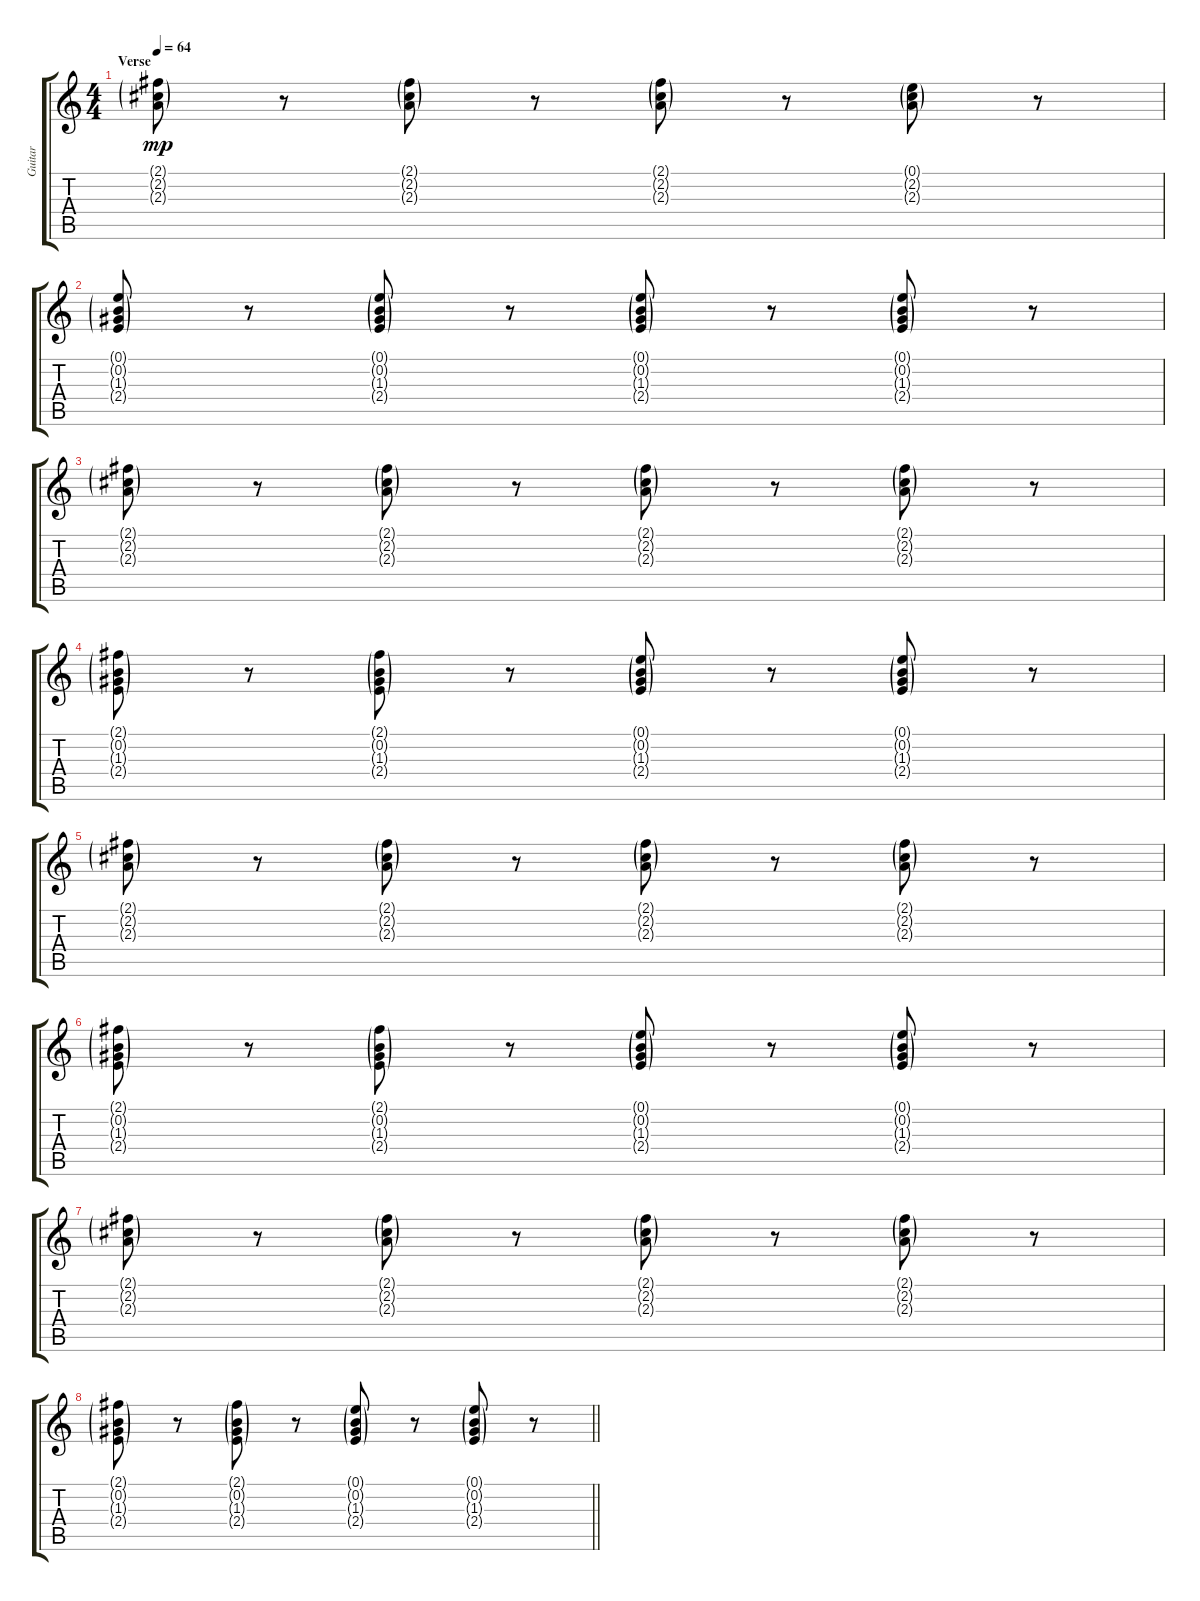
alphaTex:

\track ("Guitar" "Guitar") {instrument electricguitarclean}
\staff {score tabs}
\tuning (E4 B3 G3 D3 A2 E2) {hide}
\ts (4 4)
\section ("" "Verse")
\tempo 64
\clef g2
\ks c
(2.1{g} 2.2{g} 2.3{g}).8{dy mp} r.8 (2.1{g} 2.2{g} 2.3{g}).8 r.8 (2.1{g} 2.2{g} 2.3{g}).8 r.8 (0.1{g} 2.2{g} 2.3{g}).8 r.8 |
(0.1{g} 0.2{g} 1.3{g} 2.4{g}).8 r.8 (0.1{g} 0.2{g} 1.3{g} 2.4{g}).8 r.8 (0.1{g} 0.2{g} 1.3{g} 2.4{g}).8 r.8 (0.1{g} 0.2{g} 1.3{g} 2.4{g}).8 r.8 |
(2.1{g} 2.2{g} 2.3{g}).8 r.8 (2.1{g} 2.2{g} 2.3{g}).8 r.8 (2.1{g} 2.2{g} 2.3{g}).8 r.8 (2.1{g} 2.2{g} 2.3{g}).8 r.8 |
(2.1{g} 0.2{g} 1.3{g} 2.4{g}).8 r.8 (2.1{g} 0.2{g} 1.3{g} 2.4{g}).8 r.8 (0.1{g} 0.2{g} 1.3{g} 2.4{g}).8 r.8 (0.1{g} 0.2{g} 1.3{g} 2.4{g}).8 r.8 |
(2.1{g} 2.2{g} 2.3{g}).8 r.8 (2.1{g} 2.2{g} 2.3{g}).8 r.8 (2.1{g} 2.2{g} 2.3{g}).8 r.8 (2.1{g} 2.2{g} 2.3{g}).8 r.8 |
(2.1{g} 0.2{g} 1.3{g} 2.4{g}).8 r.8 (2.1{g} 0.2{g} 1.3{g} 2.4{g}).8 r.8 (0.1{g} 0.2{g} 1.3{g} 2.4{g}).8 r.8 (0.1{g} 0.2{g} 1.3{g} 2.4{g}).8 r.8 |
(2.1{g} 2.2{g} 2.3{g}).8 r.8 (2.1{g} 2.2{g} 2.3{g}).8 r.8 (2.1{g} 2.2{g} 2.3{g}).8 r.8 (2.1{g} 2.2{g} 2.3{g}).8 r.8 |
\barLineRight lightlight
(2.1{g} 0.2{g} 1.3{g} 2.4{g}).8 r.8 (2.1{g} 0.2{g} 1.3{g} 2.4{g}).8 r.8 (0.1{g} 0.2{g} 1.3{g} 2.4{g}).8 r.8 (0.1{g} 0.2{g} 1.3{g} 2.4{g}).8 r.8
